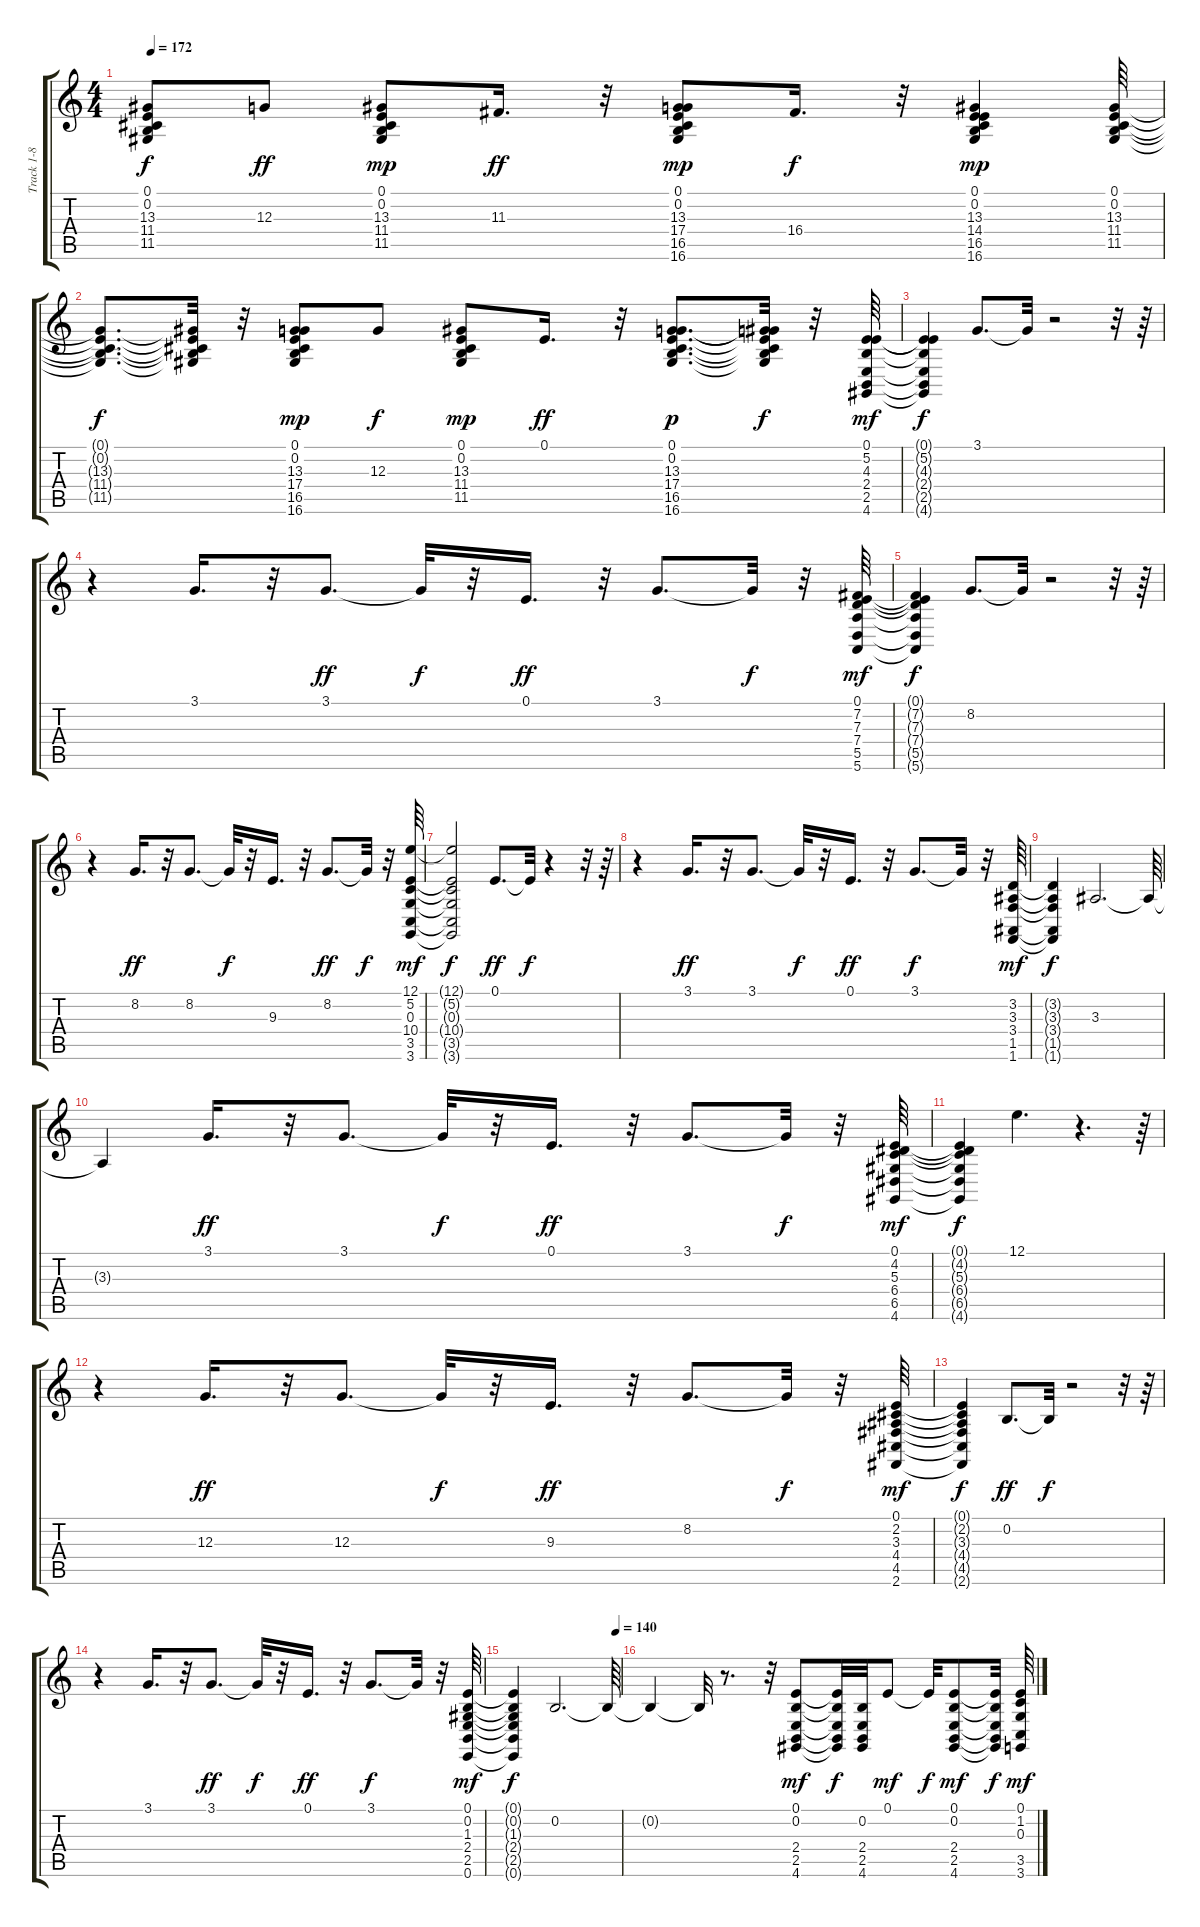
\track ("Track 1-8" "Track 1-8") {instrument violin}
\staff {score tabs}
\tuning (E4 B3 G3 D3 A2 E2) {hide}
\ts (4 4)
\tempo 172
\clef g2
\ks c
(0.1{t} 0.2{t} 13.3{t} 11.4{t} 11.5{t}).8{dy f} 12.3.8{dy ff} (0.1 0.2 13.3 11.4 11.5).8{dy mp} 11.3.16{d dy ff} r.32 (0.1 0.2 13.3 17.4 16.5 16.6).8{dy mp} 16.4.16{d dy f} r.32 (0.1 0.2 13.3 14.4 16.5 16.6).4{dy mp} (0.1 0.2 13.3 11.4 11.5).64 |
(0.1{t} 0.2{t} 13.3{t} 11.4{t} 11.5{t}).8{d dy f} (0.1{t} 0.2{t} 13.3{t} 11.4{t} 11.5{t}).32 r.32 (0.1 0.2 13.3 17.4 16.5 16.6).8{dy mp} 12.3.8{dy f} (0.1 0.2 13.3 11.4 11.5).8{dy mp} 0.1.16{d dy ff} r.32 (0.1 0.2 13.3 17.4 16.5 16.6).8{d dy p} (0.1{t} 0.2{t} 13.3{t} 17.4{t} 16.5{t} 16.6{t}).32{dy f} r.32 (0.1 5.2 4.3 2.4 2.5 4.6).64{dy mf volume 16} |
(0.1{t} 5.2{t} 4.3{t} 2.4{t} 2.5{t} 4.6{t}).4{dy f} 3.1.8{d} 3.1{t}.32 r.2 r.32 r.64 |
r.4 3.1.16{d} r.32 3.1.8{d dy ff} 3.1{t}.32{dy f} r.32 0.1.16{d dy ff} r.32 3.1.8{d} 3.1{t}.32{dy f} r.32 (0.1 7.2 7.3 7.4 5.5 5.6).64{dy mf} |
(0.1{t} 7.2{t} 7.3{t} 7.4{t} 5.5{t} 5.6{t}).4{dy f} 8.2.8{d} 8.2{t}.32 r.2 r.32 r.64 |
r.4 8.2.16{d dy ff} r.32 8.2.8{d} 8.2{t}.32{dy f} r.32 9.3.16{d} r.32 8.2.8{d dy ff} 8.2{t}.32{dy f} r.32 (12.1 5.2 0.3 10.4 3.5 3.6).64{dy mf} |
(12.1{t} 5.2{t} 0.3{t} 10.4{t} 3.5{t} 3.6{t}).2{dy f} 0.1.8{d dy ff} 0.1{t}.32{dy f} r.4 r.32 r.64 |
r.4 3.1.16{d dy ff} r.32 3.1.8{d} 3.1{t}.32{dy f} r.32 0.1.16{d dy ff} r.32 3.1.8{d dy f} 3.1{t}.32 r.32 (3.2 3.3 3.4 1.5 1.6).64{dy mf} |
(3.2{t} 3.3{t} 3.4{t} 1.5{t} 1.6{t}).4{dy f} 3.3.2{d} 3.3{t}.64 |
3.3{t}.4 3.1.16{d dy ff} r.32 3.1.8{d} 3.1{t}.32{dy f} r.32 0.1.16{d dy ff} r.32 3.1.8{d} 3.1{t}.32{dy f} r.32 (0.1 4.2 5.3 6.4 6.5 4.6).64{dy mf} |
(0.1{t} 4.2{t} 5.3{t} 6.4{t} 6.5{t} 4.6{t}).4{dy f} 12.1.4{d} r.4{d} r.64 |
r.4 12.3.16{d dy ff} r.32 12.3.8{d} 12.3{t}.32{dy f} r.32 9.3.16{d dy ff} r.32 8.2.8{d} 8.2{t}.32{dy f} r.32 (0.1 2.2 3.3 4.4 4.5 2.6).64{dy mf} |
(0.1{t} 2.2{t} 3.3{t} 4.4{t} 4.5{t} 2.6{t}).4{dy f} 0.2.8{d dy ff} 0.2{t}.32{dy f} r.2 r.32 r.64 |
r.4 3.1.16{d} r.32 3.1.8{d dy ff} 3.1{t}.32{dy f} r.32 0.1.16{d dy ff} r.32 3.1.8{d dy f} 3.1{t}.32 r.32 (0.1 0.2 1.3 2.4 2.5 0.6).64{dy mf} |
\tempo (140 0.9583333333333334)
(0.1{t} 0.2{t} 1.3{t} 2.4{t} 2.5{t} 0.6{t}).4{dy f} 0.2.2{d} 0.2{t}.64 |
0.2{t}.4 0.2{t}.32 r.8{d} r.32 (0.1 0.2 2.4 2.5 4.6).8{dy mf} (0.1{t} 0.2{t} 2.4{t} 2.5{t} 4.6{t}).32{dy f} (0.2 2.4 2.5 4.6).32 0.1.8{dy mf} 0.1{t}.32{dy f} (0.1 0.2 2.4 2.5 4.6).8{dy mf} (0.1{t} 0.2{t} 2.4{t} 2.5{t} 4.6{t}).32{dy f} (0.1 1.2 0.3 3.5 3.6).64{dy mf}
